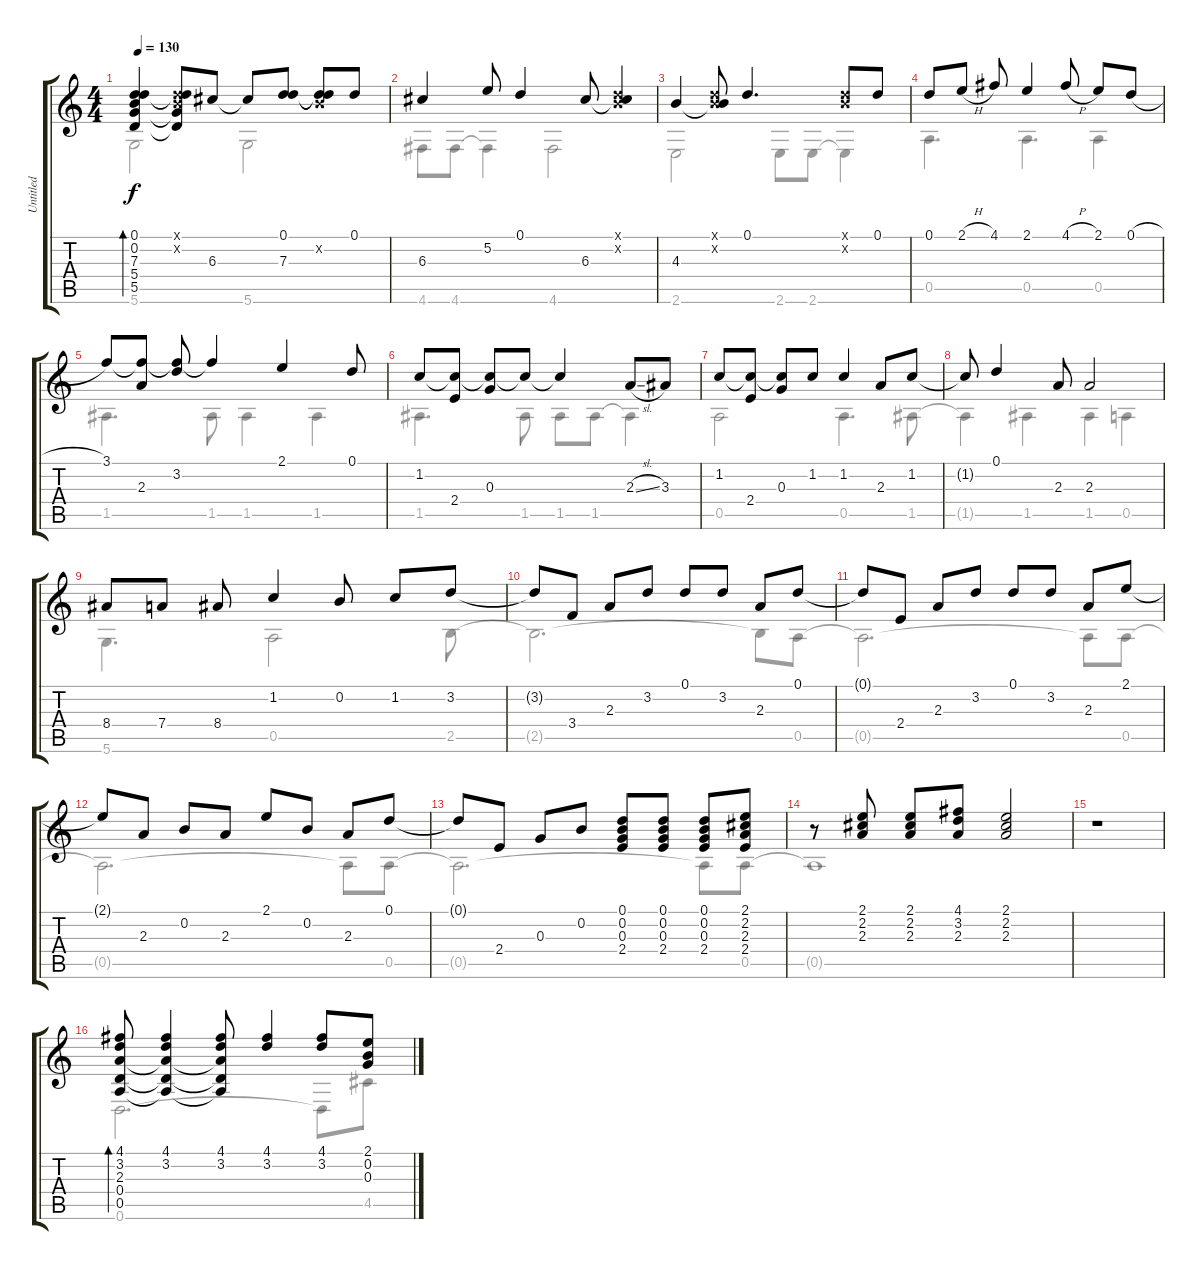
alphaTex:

\track ("Untitled" "Untitled") {instrument acousticguitarnylon}
\staff {score tabs}
\tuning (D4 B3 G3 D3 A2 D2) {hide}
\voice
\ts (4 4)
\tempo 130
\clef g2
\ks c
(0.1 0.2 7.3 5.4 5.5).4{bd 30 dy f} (0.1{x} 0.2{x} 7.3{t} 5.4{t} 5.5{t}).8 6.3.8 6.3{t}.8 (0.1 7.3).8 (0.1{t} 0.2{x} 7.3{t}).8 0.1.8 |
6.3.4 5.2.8 0.1.4 6.3.8 (0.1{x} 0.2{x} 6.3{t}).4 |
4.3.4 (0.1{x} 0.2{x} 4.3{t}).8 0.1.4{d} (0.1{x} 0.2{x}).8 0.1.8 |
0.1.8 2.1{h}.8 4.1.8 2.1.4 4.1{h}.8 2.1.8 0.1{h}.8 |
3.1.8 (3.1{t} 2.3).8 (3.1{t} 3.2).8 3.1{t}.4 2.1.4 0.1.8 |
1.2.8 (1.2{t} 2.4).8 (1.2{t} 0.3).8 1.2{t}.8 1.2{t}.4 2.3{sl}.8 3.3.8 |
1.2.8 (1.2{t} 2.4).8 (1.2{t} 0.3).8 1.2.8 1.2.4 2.3.8 1.2.8 |
1.2{t}.8 0.1.4 2.3.8 2.3.2 |
8.4.8 7.4.8 8.4.8 1.2.4 0.2.8 1.2.8 3.2.8 |
3.2{t}.8 3.4.8 2.3.8 3.2.8 0.1.8 3.2.8 2.3.8 0.1.8 |
0.1{t}.8 2.4.8 2.3.8 3.2.8 0.1.8 3.2.8 2.3.8 2.1.8 |
2.1{t}.8 2.3.8 0.2.8 2.3.8 2.1.8 0.2.8 2.3.8 0.1.8 |
0.1{t}.8 2.4.8 0.3.8 0.2.8 (0.1 0.2 0.3 2.4).8 (0.1 0.2 0.3 2.4).8 (0.1 0.2 0.3 2.4).8 (2.1 2.2 2.3 2.4).8 |
r.8 (2.1 2.2 2.3).8 (2.1 2.2 2.3).8 (4.1 3.2 2.3).8 (2.1 2.2 2.3).2 |
r.1 |
(4.1 3.2 2.3 0.4 0.5).8{bd 30} (4.1 3.2 2.3{t} 0.4{t} 0.5{t}).4 (4.1 3.2 2.3{t} 0.4{t} 0.5{t}).8 (4.1 3.2).4 (4.1 3.2).8 (2.1 0.2 0.3).8
\voice
\clef g2
\ottava regular
\simile none
\ks c
5.6.2{dy f} 5.6.2 |
4.6.8 4.6.8 4.6{t}.4 4.6.2 |
2.6.2 2.6.8 2.6.8 2.6{t}.4 |
0.5.4{d} 0.5.4{d} 0.5.4 |
1.5.4{d} 1.5.8 1.5.4 1.5.4 |
1.5.4{d} 1.5.8 1.5.8 1.5.8 1.5{t}.4 |
0.5.2 0.5.4{d} 1.5.8 |
1.5{t}.4 1.5.4 1.5.4 0.5.4 |
5.6.4{d} 0.5.2 2.5.8 |
2.5{t}.2{d} 2.5{t}.8 0.5.8 |
0.5{t}.2{d} 0.5{t}.8 0.5.8 |
0.5{t}.2{d} 0.5{t}.8 0.5.8 |
0.5{t}.2{d} 0.5{t}.8 0.5.8 |
0.5{t}.1 |
|
0.6.2{d} 0.6{t}.8 4.5.8
